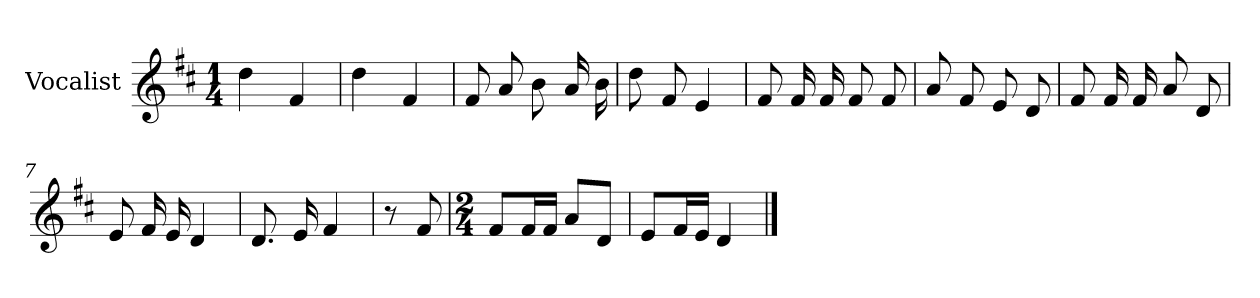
**kern
*part1
*staff1
*I"Vocalist
*k[f#c#]
*D:
*M1/4
=
4dd
4f#
=1
4dd
4f#
=2
8f#
8a
8b
16a
16b
=3
8dd
8f#
4e
=4
8f#
16f#
16f#
8f#
8f#
=5
8a
8f#
8e
8d
=6
8f#
16f#
16f#
8a
8d
=7
8e
16f#
16e
4d
=8
8.d
16e
4f#
=9
8r
8f#
=10
*M2/4
8f#L
16f#L
16f#JJ
8aL
8dJ
=11
8eL
16f#L
16eJJ
4d
==
*-
